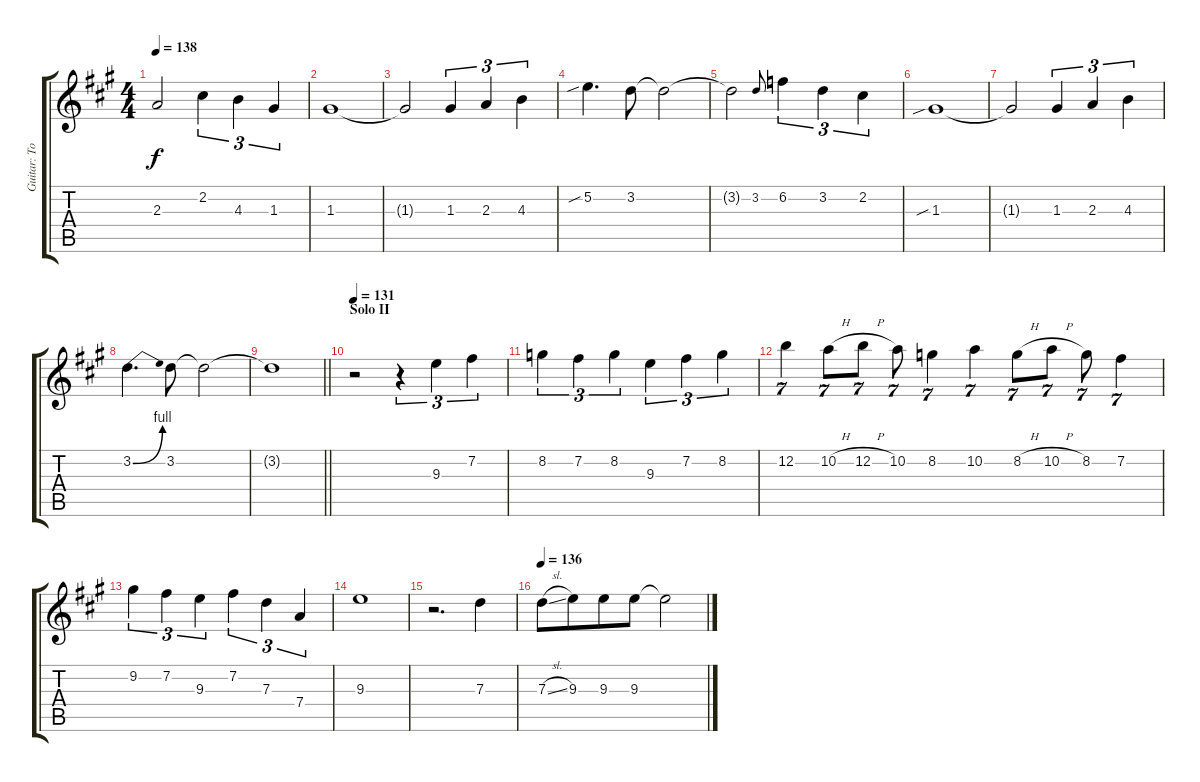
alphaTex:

\track ("Guitar: Tony" "Guitar: To") {instrument overdrivenguitar}
\staff {score tabs}
\tuning (E4 B3 G3 D3 A2 E2) {hide}
\ts (4 4)
\tempo 138
\clef g2
\ks a
2.3{t}.2{dy f} 2.2.4{tu (3 2)} 4.3.4{tu (3 2)} 1.3.4{tu (3 2)} |
1.3.1 |
1.3{t}.2 1.3.4{tu (3 2)} 2.3.4{tu (3 2)} 4.3.4{tu (3 2)} |
5.2{sib}.4{d} 3.2.8 3.2{t}.2 |
3.2{t}.2 3.2.8{gr onbeat} 6.2.4{tu (3 2)} 3.2.4{tu (3 2)} 2.2.4{tu (3 2)} |
1.3{sib}.1 |
1.3{t}.2 1.3.4{tu (3 2)} 2.3.4{tu (3 2)} 4.3.4{tu (3 2)} |
3.2{be (bend 0 0 60 4)}.4{d} 3.2.8 3.2{t}.2 |
\barLineRight lightlight
3.2{t}.1 |
\section ("" "Solo II")
\tempo 131
r.2 r.4{tu (3 2)} 9.3.4{tu (3 2)} 7.2.4{tu (3 2)} |
8.2.4{tu (3 2)} 7.2.4{tu (3 2)} 8.2.4{tu (3 2)} 9.3.4{tu (3 2)} 7.2.4{tu (3 2)} 8.2.4{tu (3 2)} |
12.2.4{tu (7 4)} 10.2{h}.8{tu (7 4)} 12.2{h}.8{tu (7 4)} 10.2.8{tu (7 4)} 8.2.4{tu (7 4)} 10.2.4{tu (7 4)} 8.2{h}.8{tu (7 4)} 10.2{h}.8{tu (7 4)} 8.2.8{tu (7 4)} 7.2.4{tu (7 4)} |
9.2.4{tu (3 2)} 7.2.4{tu (3 2)} 9.3.4{tu (3 2)} 7.2.4{tu (3 2)} 7.3.4{tu (3 2)} 7.4.4{tu (3 2)} |
9.3.1 |
r.2{d} 7.3.4 |
\tempo 136
7.3{sl}.8 9.3.8{beam merge} 9.3.8 9.3.8 9.3{t}.2
